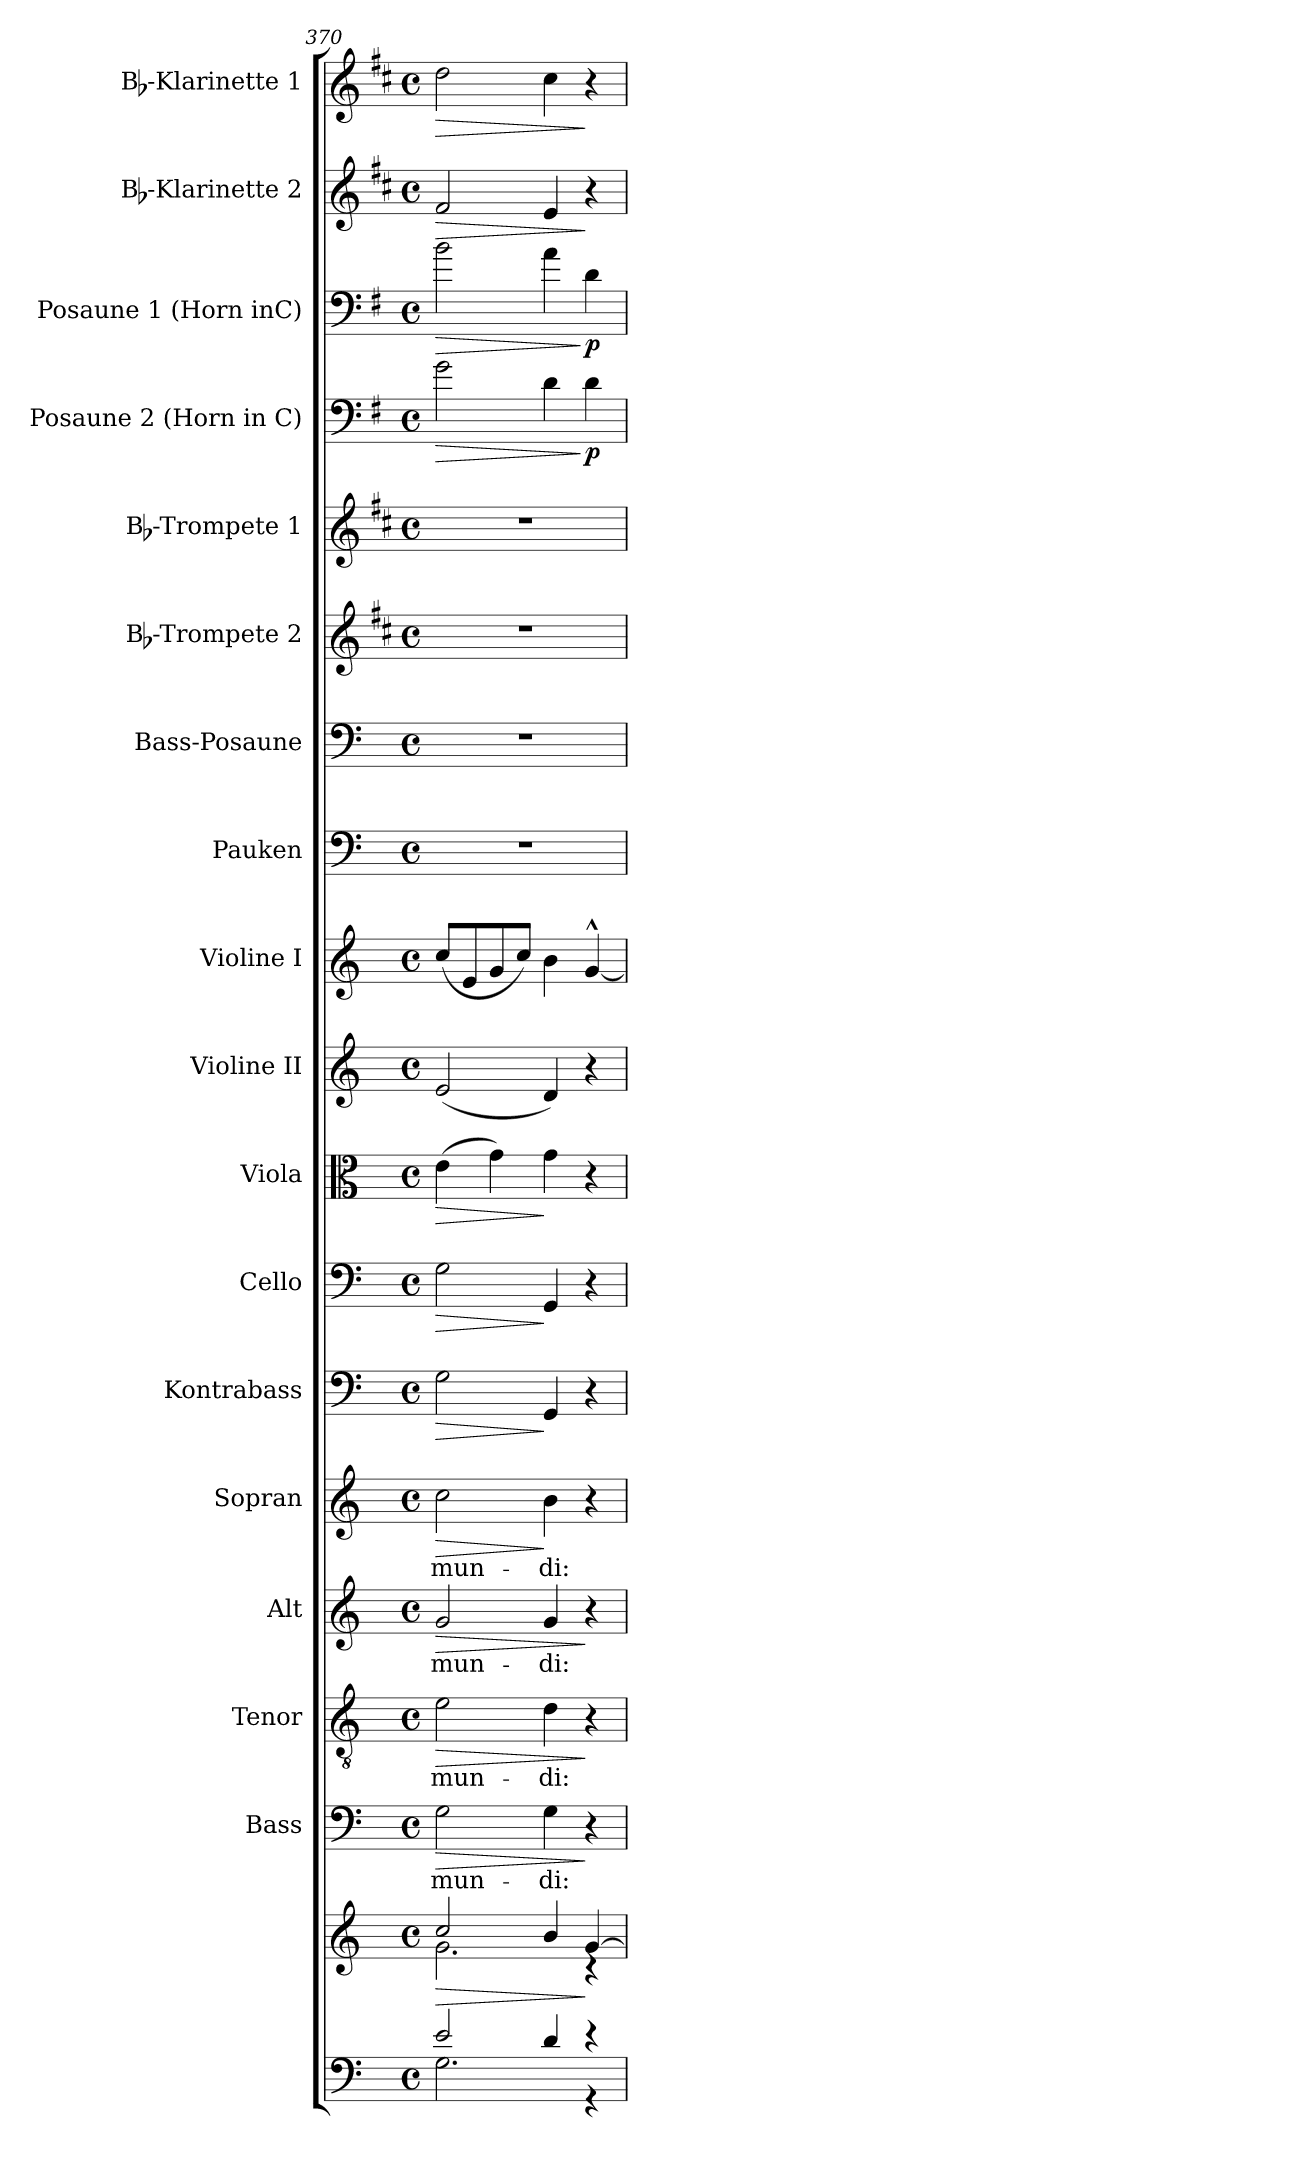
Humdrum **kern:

**kern	**kern	**dynam	**kern	**text	**dynam	**kern	**text	**dynam	**kern	**text	**dynam	**kern	**text	**dynam	**kern	**dynam	**kern	**dynam	**kern	**dynam	**kern	**kern	**kern	**kern	**kern	**kern	**kern	**dynam	**kern	**dynam	**kern	**dynam	**kern	**dynam
*part18	*part18	*part18	*part17	*part17	*part17	*part16	*part16	*part16	*part15	*part15	*part15	*part14	*part14	*part14	*part13	*part13	*part12	*part12	*part11	*part11	*part10	*part9	*part8	*part7	*part6	*part5	*part4	*part4	*part3	*part3	*part2	*part2	*part1	*part1
*staff19	*staff18	*staff18/19	*staff17	*staff17	*staff17	*staff16	*staff16	*staff16	*staff15	*staff15	*staff15	*staff14	*staff14	*staff14	*staff13	*staff13	*staff12	*staff12	*staff11	*staff11	*staff10	*staff9	*staff8	*staff7	*staff6	*staff5	*staff4	*staff4	*staff3	*staff3	*staff2	*staff2	*staff1	*staff1
*	*	*	*I"Bass	*	*	*I"Tenor	*	*	*I"Alt	*	*	*I"Sopran	*	*	*I"Kontrabass	*	*I"Cello	*	*I"Viola	*	*I"Violine II	*I"Violine I	*I"Pauken	*I"Bass-Posaune	*I"Bb-Trompete 2	*I"Bb-Trompete 1	*I"Posaune 2 (Horn in C)	*	*I"Posaune 1 (Horn inC)	*	*I"Bb-Klarinette 2	*	*I"Bb-Klarinette 1	*
*	*	*	*I'B.	*	*	*I'T.	*	*	*I'A.	*	*	*I'S.	*	*	*I'Kb.	*	*	*	*I'Vla.	*	*I'Vl. II	*I'Vl. I	*I'Pk.	*I'B-Pos.	*I'Bb Trp. 2	*I'Bb Trp. 1	*I'Pos. 2	*	*I'Pos. 1	*	*I'Bb Kl. 2	*	*I'Bb Kl. 1	*
!!LO:PB:g=z
*clefF4	*clefG2	*	*clefF4	*	*	*clefGv2	*	*	*clefG2	*	*	*clefG2	*	*	*clefF4	*	*clefF4	*	*clefC3	*	*clefG2	*clefG2	*clefF4	*clefF4	*clefG2	*clefG2	*clefF4	*	*clefF4	*	*clefG2	*	*clefG2	*
*	*	*	*	*	*	*	*	*	*	*	*	*	*	*	*ITrd7c12	*	*	*	*	*	*	*	*	*	*ITrd1c2	*ITrd1c2	*ITrd4c7	*	*ITrd4c7	*	*ITrd1c2	*	*ITrd1c2	*
*k[]	*k[]	*	*k[]	*	*	*k[]	*	*	*k[]	*	*	*k[]	*	*	*k[]	*	*k[]	*	*k[]	*	*k[]	*k[]	*k[]	*k[]	*k[]	*k[]	*k[]	*	*k[]	*	*k[]	*	*k[]	*
*C:	*C:	*	*C:	*	*	*C:	*	*	*C:	*	*	*C:	*	*	*C:	*	*C:	*	*C:	*	*C:	*C:	*C:	*C:	*C:	*C:	*C:	*	*C:	*	*C:	*	*C:	*
*M4/4	*M4/4	*	*M4/4	*	*	*M4/4	*	*	*M4/4	*	*	*M4/4	*	*	*M4/4	*	*M4/4	*	*M4/4	*	*M4/4	*M4/4	*M4/4	*M4/4	*M4/4	*M4/4	*M4/4	*	*M4/4	*	*M4/4	*	*M4/4	*
*met(c)	*met(c)	*	*met(c)	*	*	*met(c)	*	*	*met(c)	*	*	*met(c)	*	*	*met(c)	*	*met(c)	*	*met(c)	*	*met(c)	*met(c)	*met(c)	*met(c)	*met(c)	*met(c)	*met(c)	*	*met(c)	*	*met(c)	*	*met(c)	*
=370	=370	=370	=370	=370	=370	=370	=370	=370	=370	=370	=370	=370	=370	=370	=370	=370	=370	=370	=370	=370	=370	=370	=370	=370	=370	=370	=370	=370	=370	=370	=370	=370	=370	=370
*^	*	*	*	*	*	*	*	*	*	*	*	*	*	*	*	*	*	*	*	*	*	*	*	*	*	*	*	*	*	*	*	*	*	*
!	!	!	!LO:HP:b	!	!LO:LY:b	!LO:HP:b	!	!LO:LY:b	!LO:HP:b	!	!LO:LY:b	!LO:HP:b	!	!LO:LY:b	!LO:HP:b	!	!LO:HP:b	!	!LO:HP:b	!	!LO:HP:b	!	!	!	!	!	!	!	!LO:HP:b	!	!LO:HP:b	!	!LO:HP:b	!	!LO:HP:b
*	*	*^	*	*	*	*	*	*	*	*	*	*	*	*	*	*	*	*	*	*	*	*	*	*	*	*	*	*	*	*	*	*	*	*	*
2e/	2.G\	2cc/	2.g\	>	2G\	mun-	>	2e\	mun-	>	2g/	mun-	>	2cc\	mun-	>	2GG\	>	2G\	>	(>4e\	>	(<2e/	(<8cc/L	1r	1r	1r	1r	2c\	>	2e\	>	2e/	>	2cc\	>
.	.	.	.	.	.	.	.	.	.	.	.	.	.	.	.	.	.	.	.	.	.	.	.	8e/	.	.	.	.	.	.	.	.	.	.	.	.
.	.	.	.	.	.	.	.	.	.	.	.	.	.	.	.	.	.	.	.	.	4g\)	.	.	8g/	.	.	.	.	.	.	.	.	.	.	.	.
.	.	.	.	.	.	.	.	.	.	.	.	.	.	.	.	.	.	.	.	.	.	.	.	8cc/J)	.	.	.	.	.	.	.	.	.	.	.	.
!	!	!	!	!	!	!LO:LY:b	!	!	!LO:LY:b	!	!	!LO:LY:b	!	!	!LO:LY:b	!	!	!	!	!	!	!	!	!	!	!	!	!	!	!	!	!	!	!	!	!
4d/	.	4b/	.	.	4G\	-di:	.	4d\	-di:	.	4g/	-di:	.	4b\	-di:	]	4GGG/	]	4GG/	]	4g\	]	4d/)	4b\	.	.	.	.	4G\	.	4d\	.	4d/	.	4b\	.
!	!	!	!	!	!	!	!	!	!	!	!	!	!	!	!	!	!	!	!	!	!	!	!	!	!	!	!	!	!	!LO:DY:n=1:b	!	!LO:DY:n=1:b	!	!	!	!
4r	4r	[>4g/	4rB	]	4r	.	]	4r	.	]	4r	.	]	4r	.	.	4r	.	4r	.	4r	.	4r	[4g^^>/	.	.	.	.	4G\	] p	4G\	] p	4r	]	4r	]
*v	*v	*	*	*	*	*	*	*	*	*	*	*	*	*	*	*	*	*	*	*	*	*	*	*	*	*	*	*	*	*	*	*	*	*	*	*
*	*v	*v	*	*	*	*	*	*	*	*	*	*	*	*	*	*	*	*	*	*	*	*	*	*	*	*	*	*	*	*	*	*	*	*	*
=	=	=	=	=	=	=	=	=	=	=	=	=	=	=	=	=	=	=	=	=	=	=	=	=	=	=	=	=	=	=	=	=	=	=
*-	*-	*-	*-	*-	*-	*-	*-	*-	*-	*-	*-	*-	*-	*-	*-	*-	*-	*-	*-	*-	*-	*-	*-	*-	*-	*-	*-	*-	*-	*-	*-	*-	*-	*-
